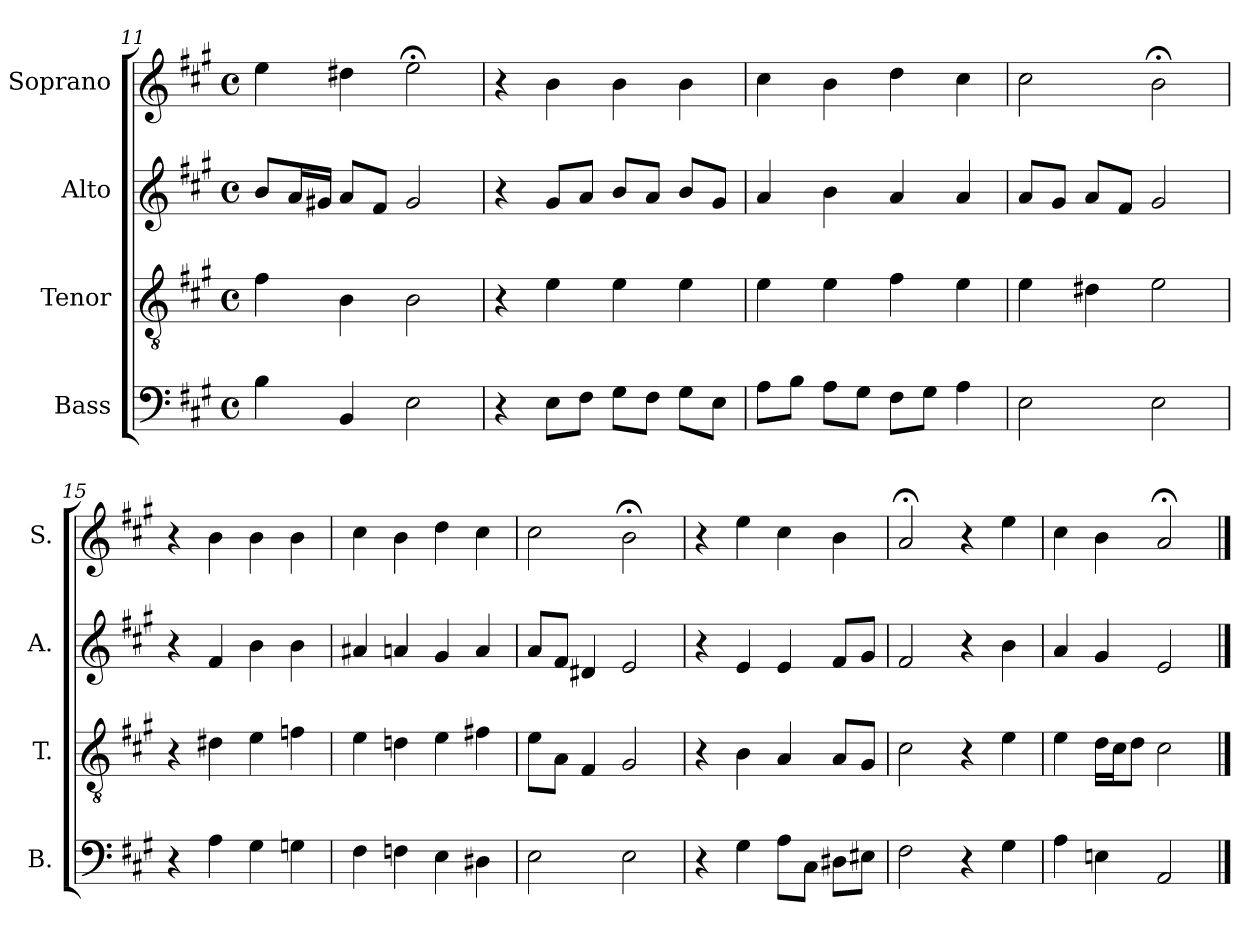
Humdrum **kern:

**kern	**kern	**kern	**kern
*part4	*part3	*part2	*part1
*staff4	*staff3	*staff2	*staff1
*I"Bass	*I"Tenor	*I"Alto	*I"Soprano
*I'B.	*I'T.	*I'A.	*I'S.
!!LO:LB:g=z
*clefF4	*clefGv2	*clefG2	*clefG2
*k[f#c#g#]	*k[f#c#g#]	*k[f#c#g#]	*k[f#c#g#]
*A:	*A:	*A:	*A:
*M4/4	*M4/4	*M4/4	*M4/4
*met(c)	*met(c)	*met(c)	*met(c)
=11	=11	=11	=11
4B\	4f#\	8b/L	4ee\
.	.	16a/L	.
.	.	16g#X/JJ	.
4BB/	4B\	8a/L	4dd#X\
.	.	8f#/J	.
2E\	2B\	2g#/	2ee;<\
=12	=12	=12	=12
4r	4r	4r	4r
8E\L	4e\	8g#/L	4b\
8F#\J	.	8a/J	.
8G#\L	4e\	8b/L	4b\
8F#\J	.	8a/J	.
8G#\L	4e\	8b/L	4b\
8E\J	.	8g#/J	.
=13	=13	=13	=13
8A\L	4e\	4a/	4cc#\
8B\J	.	.	.
8A\L	4e\	4b\	4b\
8G#\J	.	.	.
8F#\L	4f#\	4a/	4dd\
8G#\J	.	.	.
4A\	4e\	4a/	4cc#\
=14	=14	=14	=14
2E\	4e\	8a/L	2cc#\
.	.	8g#/J	.
.	4d#X\	8a/L	.
.	.	8f#/J	.
2E\	2e\	2g#/	2b;<\
=15	=15	=15	=15
4r	4r	4r	4r
4A\	4d#X\	4f#/	4b\
4G#\	4e\	4b\	4b\
4Gn\	4fn\	4b\	4b\
!!LO:PB:g=z
=16	=16	=16	=16
4F#\	4e\	4a#X/	4cc#\
4Fn\	4dn\	4an/	4b\
4E\	4e\	4g#/	4dd\
4D#X\	4f#X\	4a/	4cc#\
=17	=17	=17	=17
2E\	8e\L	8a/L	2cc#\
.	8A\J	8f#/J	.
.	4F#/	4d#X/	.
2E\	2G#/	2e/	2b;<\
=18	=18	=18	=18
4r	4r	4r	4r
4G#\	4B\	4e/	4ee\
8A\L	4A/	4e/	4cc#\
8C#\J	.	.	.
8D#X\L	8A/L	8f#/L	4b\
8E#X\J	8G#/J	8g#/J	.
=19	=19	=19	=19
2F#\	2c#\	2f#/	2a;</
4r	4r	4r	4r
4G#\	4e\	4b\	4ee\
=20	=20	=20	=20
4A\	4e\	4a/	4cc#\
4En\	16d\LL	4g#/	4b\
.	16c#\J	.	.
.	8d\J	.	.
2AA/	2c#\	2e/	2a;</
==	==	==	==
*-	*-	*-	*-
